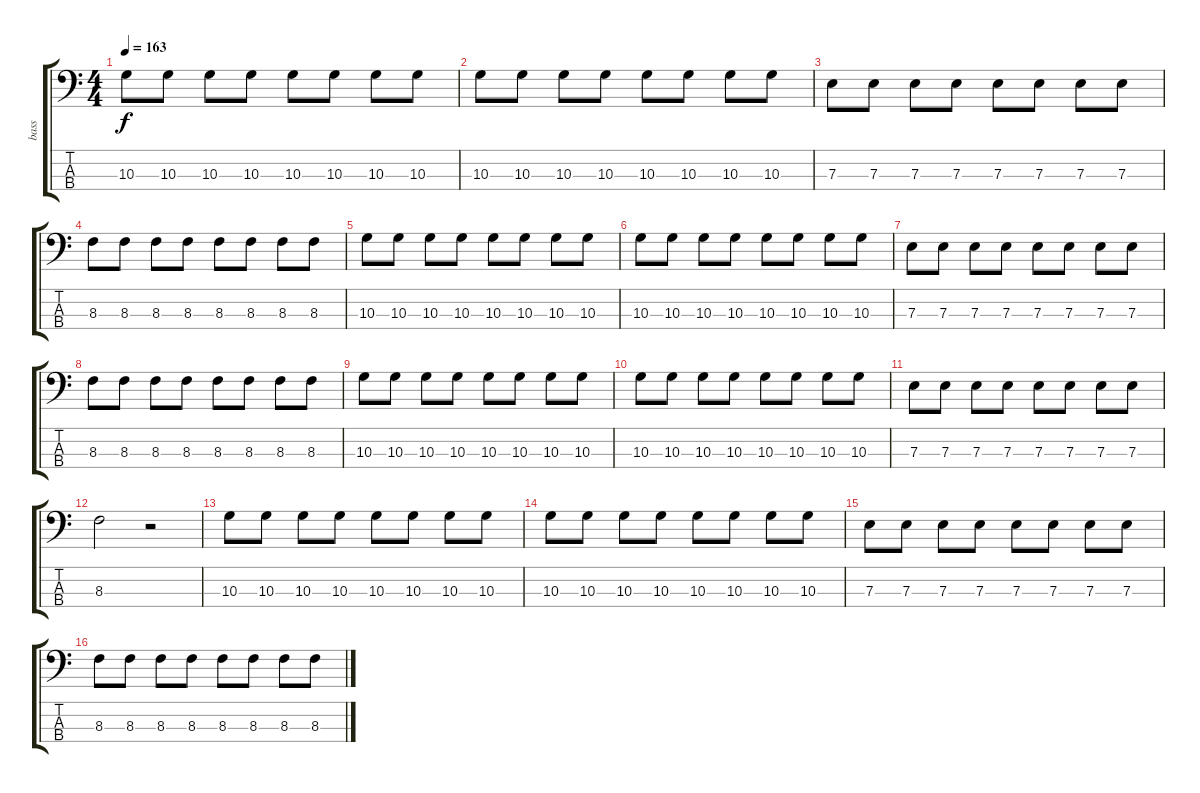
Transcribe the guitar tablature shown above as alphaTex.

\track ("bass" "bass") {instrument electricbassfinger}
\staff {score tabs}
\tuning (G2 D2 A1 E1) {hide}
\ts (4 4)
\tempo 163
\clef f4
\ks c
10.3.8{dy f} 10.3.8 10.3.8 10.3.8 10.3.8 10.3.8 10.3.8 10.3.8 |
10.3.8 10.3.8 10.3.8 10.3.8 10.3.8 10.3.8 10.3.8 10.3.8 |
7.3.8 7.3.8 7.3.8 7.3.8 7.3.8 7.3.8 7.3.8 7.3.8 |
8.3.8 8.3.8 8.3.8 8.3.8 8.3.8 8.3.8 8.3.8 8.3.8 |
10.3.8 10.3.8 10.3.8 10.3.8 10.3.8 10.3.8 10.3.8 10.3.8 |
10.3.8 10.3.8 10.3.8 10.3.8 10.3.8 10.3.8 10.3.8 10.3.8 |
7.3.8 7.3.8 7.3.8 7.3.8 7.3.8 7.3.8 7.3.8 7.3.8 |
8.3.8 8.3.8 8.3.8 8.3.8 8.3.8 8.3.8 8.3.8 8.3.8 |
10.3.8 10.3.8 10.3.8 10.3.8 10.3.8 10.3.8 10.3.8 10.3.8 |
10.3.8 10.3.8 10.3.8 10.3.8 10.3.8 10.3.8 10.3.8 10.3.8 |
7.3.8 7.3.8 7.3.8 7.3.8 7.3.8 7.3.8 7.3.8 7.3.8 |
8.3.2 r.2 |
10.3.8 10.3.8 10.3.8 10.3.8 10.3.8 10.3.8 10.3.8 10.3.8 |
10.3.8 10.3.8 10.3.8 10.3.8 10.3.8 10.3.8 10.3.8 10.3.8 |
7.3.8 7.3.8 7.3.8 7.3.8 7.3.8 7.3.8 7.3.8 7.3.8 |
8.3.8 8.3.8 8.3.8 8.3.8 8.3.8 8.3.8 8.3.8 8.3.8
